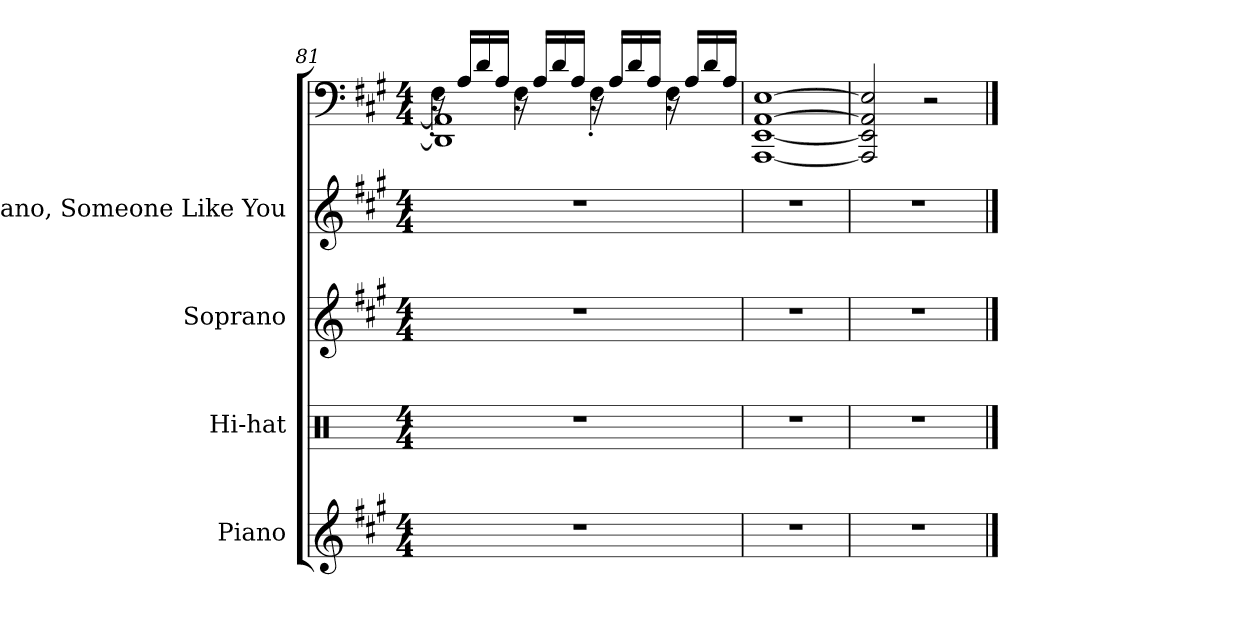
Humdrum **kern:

**kern	**kern	**kern	**kern	**kern
*part4	*part3	*part2	*part1	*part1
*staff5	*staff4	*staff3	*staff2	*staff1
*I"Piano	*I"Hi-hat	*I"Soprano	*I"Piano, Someone Like You	*
*I'Pno.	*I'Hi-hat	*I'S.	*I'Pno.	*
*clefG2	*clefX	*clefG2	*clefG2	*clefF4
*k[f#c#g#]	*k[]	*k[f#c#g#]	*k[f#c#g#]	*k[f#c#g#]
*M4/4	*M4/4	*M4/4	*M4/4	*M4/4
=81	=81	=81	=81	=81
*	*	*	*	*^
*	*	*	*	*	*^
1r	1r	1r	1r	16r	4F#'\	1DD] 1AA]
.	.	.	.	16A/LL	.	.
.	.	.	.	16d/	.	.
.	.	.	.	16A/JJ	.	.
.	.	.	.	16r	4F#\	.
.	.	.	.	16A/LL	.	.
.	.	.	.	16d/	.	.
.	.	.	.	16A/JJ	.	.
.	.	.	.	16r	4F#'\	.
.	.	.	.	16A/LL	.	.
.	.	.	.	16d/	.	.
.	.	.	.	16A/JJ	.	.
.	.	.	.	16r	4F#\	.
.	.	.	.	16A/LL	.	.
.	.	.	.	16d/	.	.
.	.	.	.	16A/JJ	.	.
*	*	*	*	*v	*v	*v
=82	=82	=82	=82	=82
1r	1r	1r	1r	[1AAA [1EE [1AA [1E
=83	=83	=83	=83	=83
1r	1r	1r	1r	2AAA/] 2EE/] 2AA/] 2E/]
.	.	.	.	2r
==	==	==	==	==
*-	*-	*-	*-	*-
